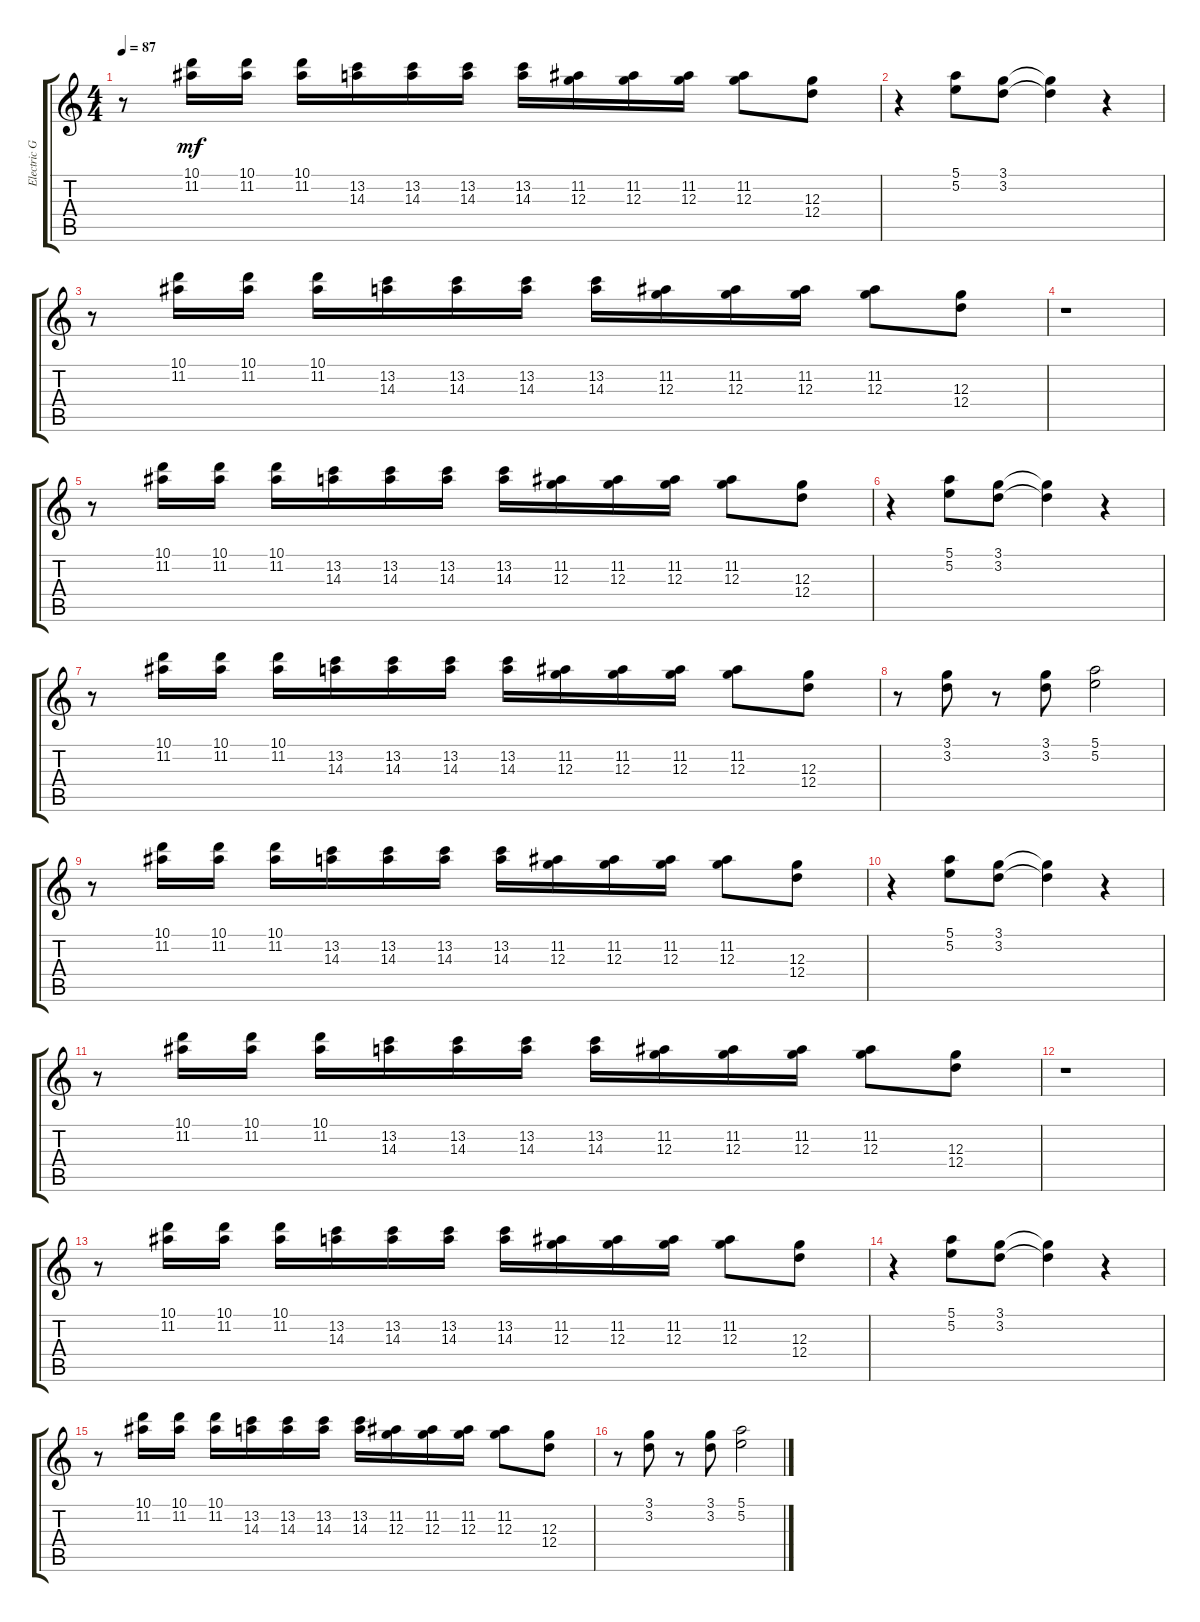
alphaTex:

\track ("Electric Guitar (clean)" "Electric G") {instrument electricguitarclean}
\staff {score tabs}
\tuning (E4 B3 G3 D3 A2 E2) {hide}
\ts (4 4)
\tempo 87
\clef g2
\ks aminor
r.8{dy mf} (10.1 11.2).16 (10.1 11.2).16 (10.1 11.2).16 (13.2 14.3).16 (13.2 14.3).16 (13.2 14.3).16 (13.2 14.3).16 (11.2 12.3).16 (11.2 12.3).16 (11.2 12.3).16 (11.2 12.3).8 (12.3 12.4).8 |
r.4 (5.1 5.2).8 (3.1 3.2).8 (3.1{t} 3.2{t}).4 r.4 |
r.8 (10.1 11.2).16 (10.1 11.2).16 (10.1 11.2).16 (13.2 14.3).16 (13.2 14.3).16 (13.2 14.3).16 (13.2 14.3).16 (11.2 12.3).16 (11.2 12.3).16 (11.2 12.3).16 (11.2 12.3).8 (12.3 12.4).8 |
r.1 |
r.8 (10.1 11.2).16 (10.1 11.2).16 (10.1 11.2).16 (13.2 14.3).16 (13.2 14.3).16 (13.2 14.3).16 (13.2 14.3).16 (11.2 12.3).16 (11.2 12.3).16 (11.2 12.3).16 (11.2 12.3).8 (12.3 12.4).8 |
r.4 (5.1 5.2).8 (3.1 3.2).8 (3.1{t} 3.2{t}).4 r.4 |
r.8 (10.1 11.2).16 (10.1 11.2).16 (10.1 11.2).16 (13.2 14.3).16 (13.2 14.3).16 (13.2 14.3).16 (13.2 14.3).16 (11.2 12.3).16 (11.2 12.3).16 (11.2 12.3).16 (11.2 12.3).8 (12.3 12.4).8 |
r.8 (3.1 3.2).8 r.8 (3.1 3.2).8 (5.1 5.2).2 |
r.8 (10.1 11.2).16 (10.1 11.2).16 (10.1 11.2).16 (13.2 14.3).16 (13.2 14.3).16 (13.2 14.3).16 (13.2 14.3).16 (11.2 12.3).16 (11.2 12.3).16 (11.2 12.3).16 (11.2 12.3).8 (12.3 12.4).8 |
r.4 (5.1 5.2).8 (3.1 3.2).8 (3.1{t} 3.2{t}).4 r.4 |
r.8 (10.1 11.2).16 (10.1 11.2).16 (10.1 11.2).16 (13.2 14.3).16 (13.2 14.3).16 (13.2 14.3).16 (13.2 14.3).16 (11.2 12.3).16 (11.2 12.3).16 (11.2 12.3).16 (11.2 12.3).8 (12.3 12.4).8 |
r.1 |
r.8 (10.1 11.2).16 (10.1 11.2).16 (10.1 11.2).16 (13.2 14.3).16 (13.2 14.3).16 (13.2 14.3).16 (13.2 14.3).16 (11.2 12.3).16 (11.2 12.3).16 (11.2 12.3).16 (11.2 12.3).8 (12.3 12.4).8 |
r.4 (5.1 5.2).8 (3.1 3.2).8 (3.1{t} 3.2{t}).4 r.4 |
r.8 (10.1 11.2).16 (10.1 11.2).16 (10.1 11.2).16 (13.2 14.3).16 (13.2 14.3).16 (13.2 14.3).16 (13.2 14.3).16 (11.2 12.3).16 (11.2 12.3).16 (11.2 12.3).16 (11.2 12.3).8 (12.3 12.4).8 |
r.8 (3.1 3.2).8 r.8 (3.1 3.2).8 (5.1 5.2).2
